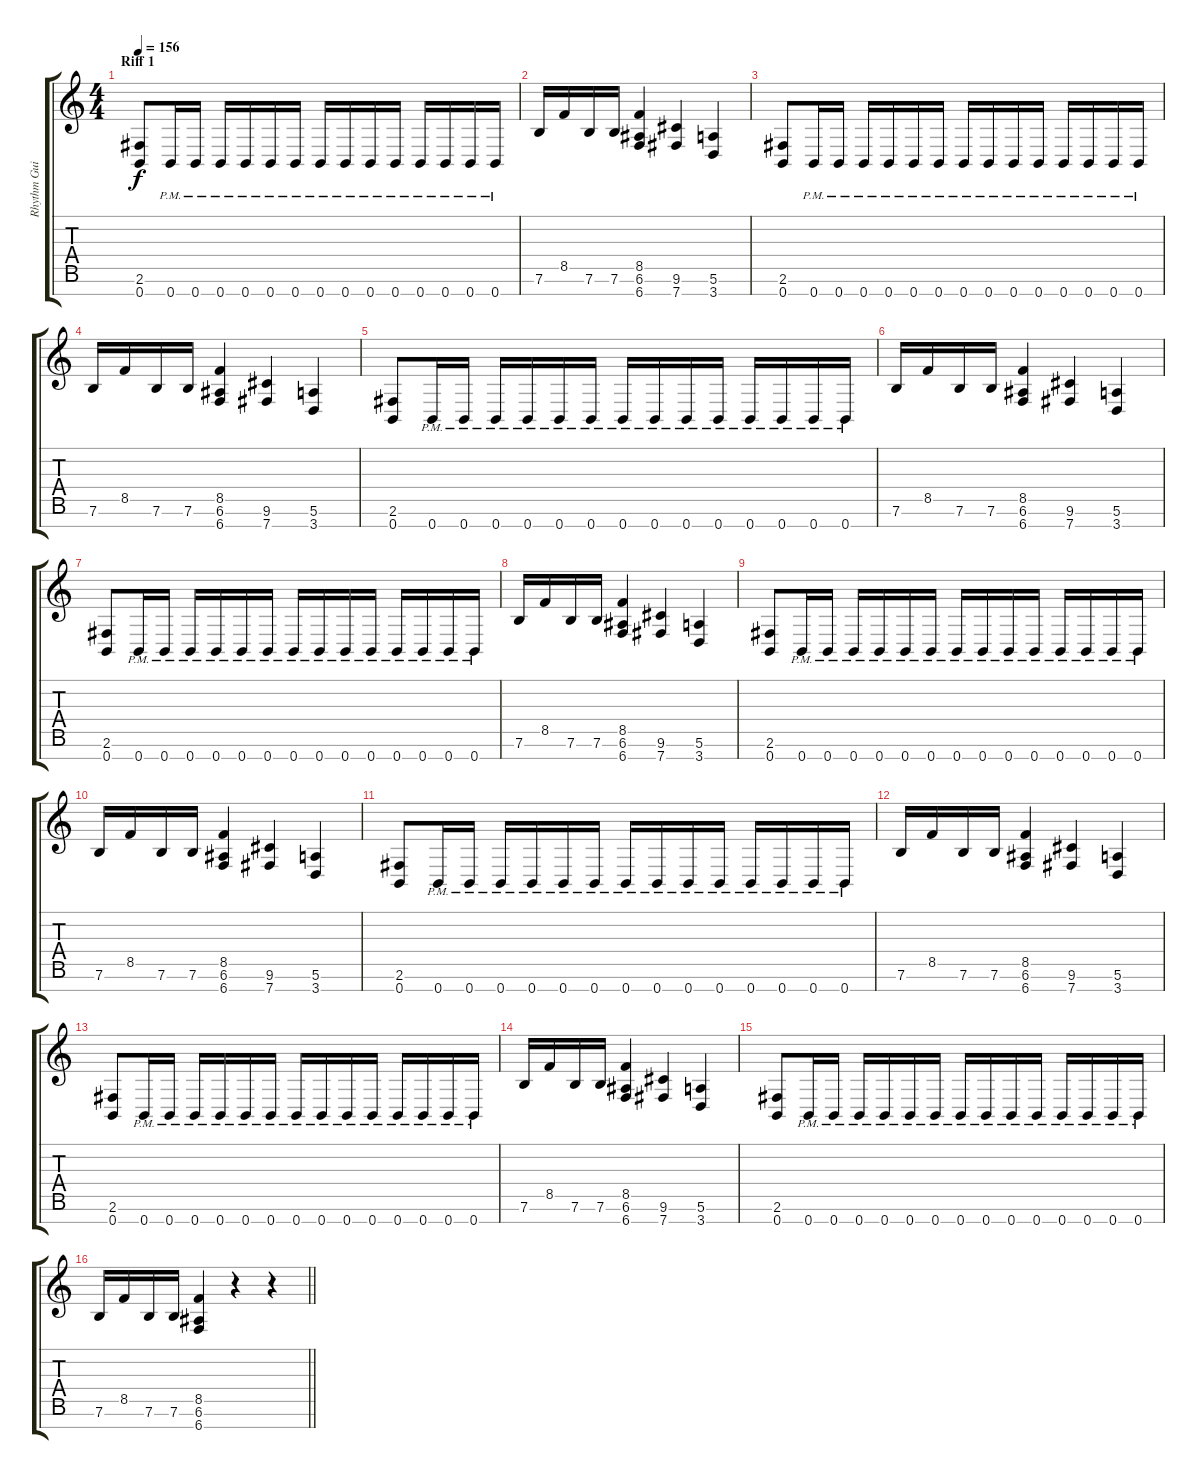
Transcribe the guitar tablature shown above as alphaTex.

\track ("Rhythm Guitar 1" "Rhythm Gui") {instrument distortionguitar}
\staff {score tabs}
\tuning (E4 B3 G3 D3 A2 E2 B1) {hide}
\ts (4 4)
\section ("" "Riff 1")
\tempo 156
\clef g2
\ks c
(2.6 0.7).8{dy f} 0.7{pm}.16 0.7{pm}.16 0.7{pm}.16 0.7{pm}.16 0.7{pm}.16 0.7{pm}.16 0.7{pm}.16 0.7{pm}.16 0.7{pm}.16 0.7{pm}.16 0.7{pm}.16 0.7{pm}.16 0.7{pm}.16 0.7{pm}.16 |
7.6.16 8.5.16 7.6.16 7.6.16 (8.5 6.6 6.7).4 (9.6 7.7).4 (5.6 3.7).4 |
(2.6 0.7).8 0.7{pm}.16 0.7{pm}.16 0.7{pm}.16 0.7{pm}.16 0.7{pm}.16 0.7{pm}.16 0.7{pm}.16 0.7{pm}.16 0.7{pm}.16 0.7{pm}.16 0.7{pm}.16 0.7{pm}.16 0.7{pm}.16 0.7{pm}.16 |
7.6.16 8.5.16 7.6.16 7.6.16 (8.5 6.6 6.7).4 (9.6 7.7).4 (5.6 3.7).4 |
(2.6 0.7).8 0.7{pm}.16 0.7{pm}.16 0.7{pm}.16 0.7{pm}.16 0.7{pm}.16 0.7{pm}.16 0.7{pm}.16 0.7{pm}.16 0.7{pm}.16 0.7{pm}.16 0.7{pm}.16 0.7{pm}.16 0.7{pm}.16 0.7{pm}.16 |
7.6.16 8.5.16 7.6.16 7.6.16 (8.5 6.6 6.7).4 (9.6 7.7).4 (5.6 3.7).4 |
(2.6 0.7).8 0.7{pm}.16 0.7{pm}.16 0.7{pm}.16 0.7{pm}.16 0.7{pm}.16 0.7{pm}.16 0.7{pm}.16 0.7{pm}.16 0.7{pm}.16 0.7{pm}.16 0.7{pm}.16 0.7{pm}.16 0.7{pm}.16 0.7{pm}.16 |
7.6.16 8.5.16 7.6.16 7.6.16 (8.5 6.6 6.7).4 (9.6 7.7).4 (5.6 3.7).4 |
(2.6 0.7).8 0.7{pm}.16 0.7{pm}.16 0.7{pm}.16 0.7{pm}.16 0.7{pm}.16 0.7{pm}.16 0.7{pm}.16 0.7{pm}.16 0.7{pm}.16 0.7{pm}.16 0.7{pm}.16 0.7{pm}.16 0.7{pm}.16 0.7{pm}.16 |
7.6.16 8.5.16 7.6.16 7.6.16 (8.5 6.6 6.7).4 (9.6 7.7).4 (5.6 3.7).4 |
(2.6 0.7).8 0.7{pm}.16 0.7{pm}.16 0.7{pm}.16 0.7{pm}.16 0.7{pm}.16 0.7{pm}.16 0.7{pm}.16 0.7{pm}.16 0.7{pm}.16 0.7{pm}.16 0.7{pm}.16 0.7{pm}.16 0.7{pm}.16 0.7{pm}.16 |
7.6.16 8.5.16 7.6.16 7.6.16 (8.5 6.6 6.7).4 (9.6 7.7).4 (5.6 3.7).4 |
(2.6 0.7).8 0.7{pm}.16 0.7{pm}.16 0.7{pm}.16 0.7{pm}.16 0.7{pm}.16 0.7{pm}.16 0.7{pm}.16 0.7{pm}.16 0.7{pm}.16 0.7{pm}.16 0.7{pm}.16 0.7{pm}.16 0.7{pm}.16 0.7{pm}.16 |
7.6.16 8.5.16 7.6.16 7.6.16 (8.5 6.6 6.7).4 (9.6 7.7).4 (5.6 3.7).4 |
(2.6 0.7).8 0.7{pm}.16 0.7{pm}.16 0.7{pm}.16 0.7{pm}.16 0.7{pm}.16 0.7{pm}.16 0.7{pm}.16 0.7{pm}.16 0.7{pm}.16 0.7{pm}.16 0.7{pm}.16 0.7{pm}.16 0.7{pm}.16 0.7{pm}.16 |
\barLineRight lightlight
7.6.16 8.5.16 7.6.16 7.6.16 (8.5 6.6 6.7).4 r.4 r.4
